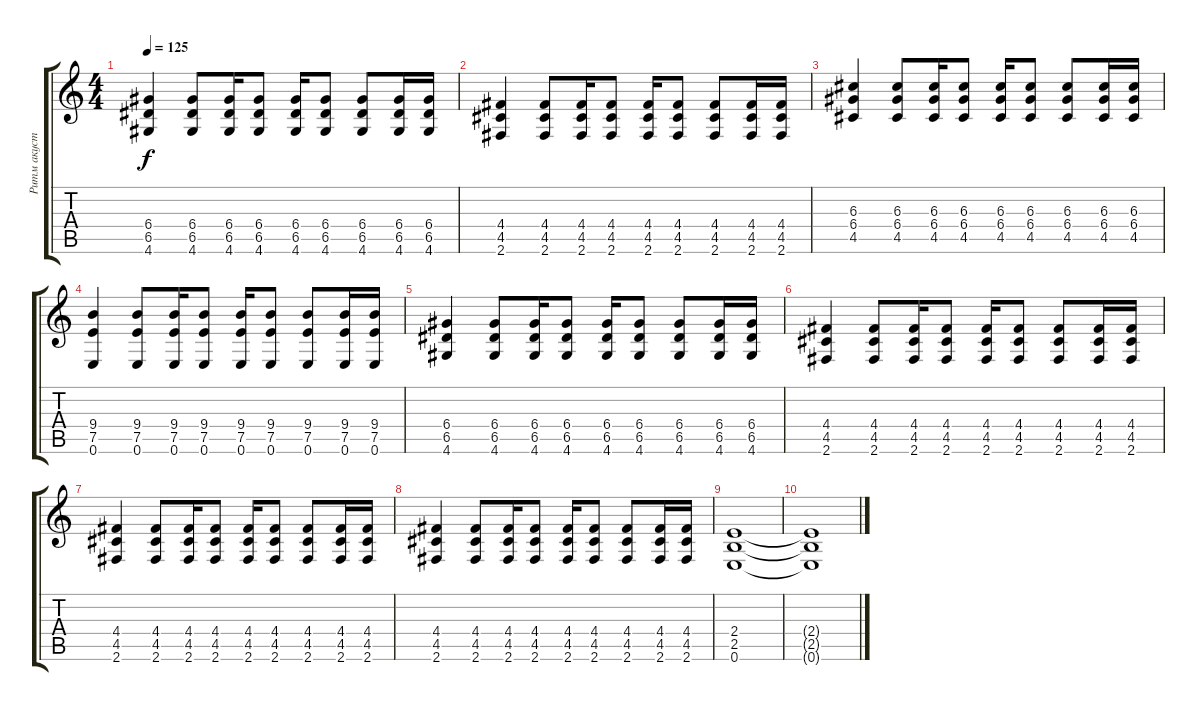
\track ("Ритм акуст" "Ритм акуст") {instrument electricguitarclean}
\staff {score tabs}
\tuning (E4 B3 G3 D3 A2 E2) {hide}
\ts (4 4)
\tempo 125
\clef g2
\ks c
(6.4 6.5 4.6).4{dy f} (6.4 6.5 4.6).8 (6.4 6.5 4.6).16 (6.4 6.5 4.6).8 (6.4 6.5 4.6).16 (6.4 6.5 4.6).8 (6.4 6.5 4.6).8 (6.4 6.5 4.6).16 (6.4 6.5 4.6).16 |
(4.4 4.5 2.6).4 (4.4 4.5 2.6).8 (4.4 4.5 2.6).16 (4.4 4.5 2.6).8 (4.4 4.5 2.6).16 (4.4 4.5 2.6).8 (4.4 4.5 2.6).8 (4.4 4.5 2.6).16 (4.4 4.5 2.6).16 |
(6.3 6.4 4.5).4 (6.3 6.4 4.5).8 (6.3 6.4 4.5).16 (6.3 6.4 4.5).8 (6.3 6.4 4.5).16 (6.3 6.4 4.5).8 (6.3 6.4 4.5).8 (6.3 6.4 4.5).16 (6.3 6.4 4.5).16 |
(9.4 7.5 0.6).4 (9.4 7.5 0.6).8 (9.4 7.5 0.6).16 (9.4 7.5 0.6).8 (9.4 7.5 0.6).16 (9.4 7.5 0.6).8 (9.4 7.5 0.6).8 (9.4 7.5 0.6).16 (9.4 7.5 0.6).16 |
(6.4 6.5 4.6).4 (6.4 6.5 4.6).8 (6.4 6.5 4.6).16 (6.4 6.5 4.6).8 (6.4 6.5 4.6).16 (6.4 6.5 4.6).8 (6.4 6.5 4.6).8 (6.4 6.5 4.6).16 (6.4 6.5 4.6).16 |
(4.4 4.5 2.6).4 (4.4 4.5 2.6).8 (4.4 4.5 2.6).16 (4.4 4.5 2.6).8 (4.4 4.5 2.6).16 (4.4 4.5 2.6).8 (4.4 4.5 2.6).8 (4.4 4.5 2.6).16 (4.4 4.5 2.6).16 |
(4.4 4.5 2.6).4 (4.4 4.5 2.6).8 (4.4 4.5 2.6).16 (4.4 4.5 2.6).8 (4.4 4.5 2.6).16 (4.4 4.5 2.6).8 (4.4 4.5 2.6).8 (4.4 4.5 2.6).16 (4.4 4.5 2.6).16 |
(4.4 4.5 2.6).4 (4.4 4.5 2.6).8 (4.4 4.5 2.6).16 (4.4 4.5 2.6).8 (4.4 4.5 2.6).16 (4.4 4.5 2.6).8 (4.4 4.5 2.6).8 (4.4 4.5 2.6).16 (4.4 4.5 2.6).16 |
(2.4 2.5 0.6).1 |
(2.4{t} 2.5{t} 0.6{t}).1
